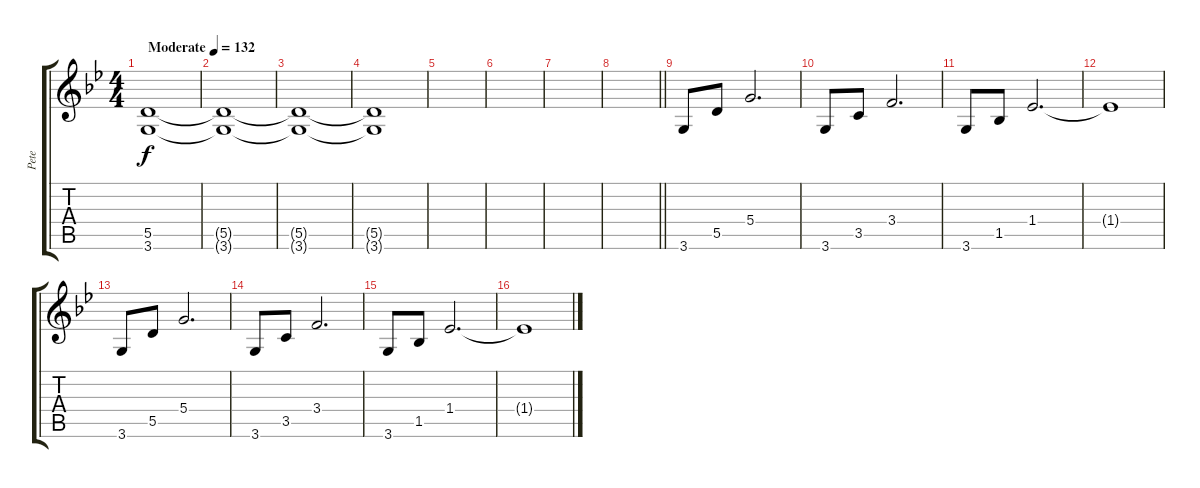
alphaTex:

\track ("Pete" "Pete") {instrument distortionguitar}
\staff {score tabs}
\tuning (E4 B3 G3 D3 A2 E2) {hide}
\ts (4 4)
\tempo (132 "Moderate")
\clef g2
\ks gminor
(5.5 3.6).1{dy f instrument distortionguitar} |
(5.5{t} 3.6{t}).1 |
(5.5{t} 3.6{t}).1 |
(5.5{t} 3.6{t}).1 |
|
|
|
\barLineRight lightlight
|
3.6.8 5.5.8 5.4.2{d} |
3.6.8 3.5.8 3.4.2{d} |
3.6.8 1.5.8 1.4.2{d} |
1.4{t}.1 |
3.6.8 5.5.8 5.4.2{d} |
3.6.8 3.5.8 3.4.2{d} |
3.6.8 1.5.8 1.4.2{d} |
1.4{t}.1
